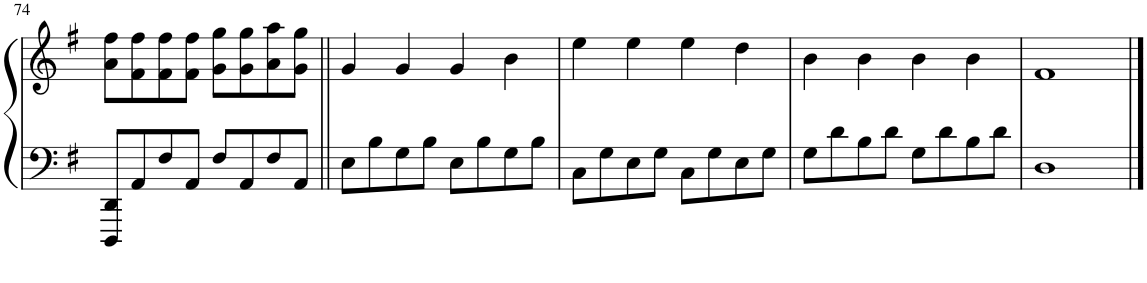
**kern	**kern
*part1	*part1
*staff2	*staff1
*I"Piano	*
*I'Pno.	*
!!LO:PB:g=z
*clefF4	*clefG2
*k[f#]	*k[f#]
*M4/4	*M4/4
=74	=74
8DDD/ 8DD/L	8a\ 8ff#\L
8AA/	8f#\ 8ff#\
8F#/	8f#\ 8ff#\
8AA/J	8f#\ 8ff#\J
8F#/L	8g\ 8gg\L
8AA/	8g\ 8gg\
8F#/	8a\ 8aa\
8AA/J	8g\ 8gg\J
=75||	=75||
8E\L	4g/
8B\	.
8G\	4g/
8B\J	.
8E\L	4g/
8B\	.
8G\	4b\
8B\J	.
=76	=76
8C\L	4ee\
8G\	.
8E\	4ee\
8G\J	.
8C\L	4ee\
8G\	.
8E\	4dd\
8G\J	.
=77	=77
8G\L	4b\
8d\	.
8B\	4b\
8d\J	.
8G\L	4b\
8d\	.
8B\	4b\
8d\J	.
=78	=78
1D	1f#
==	==
*-	*-
